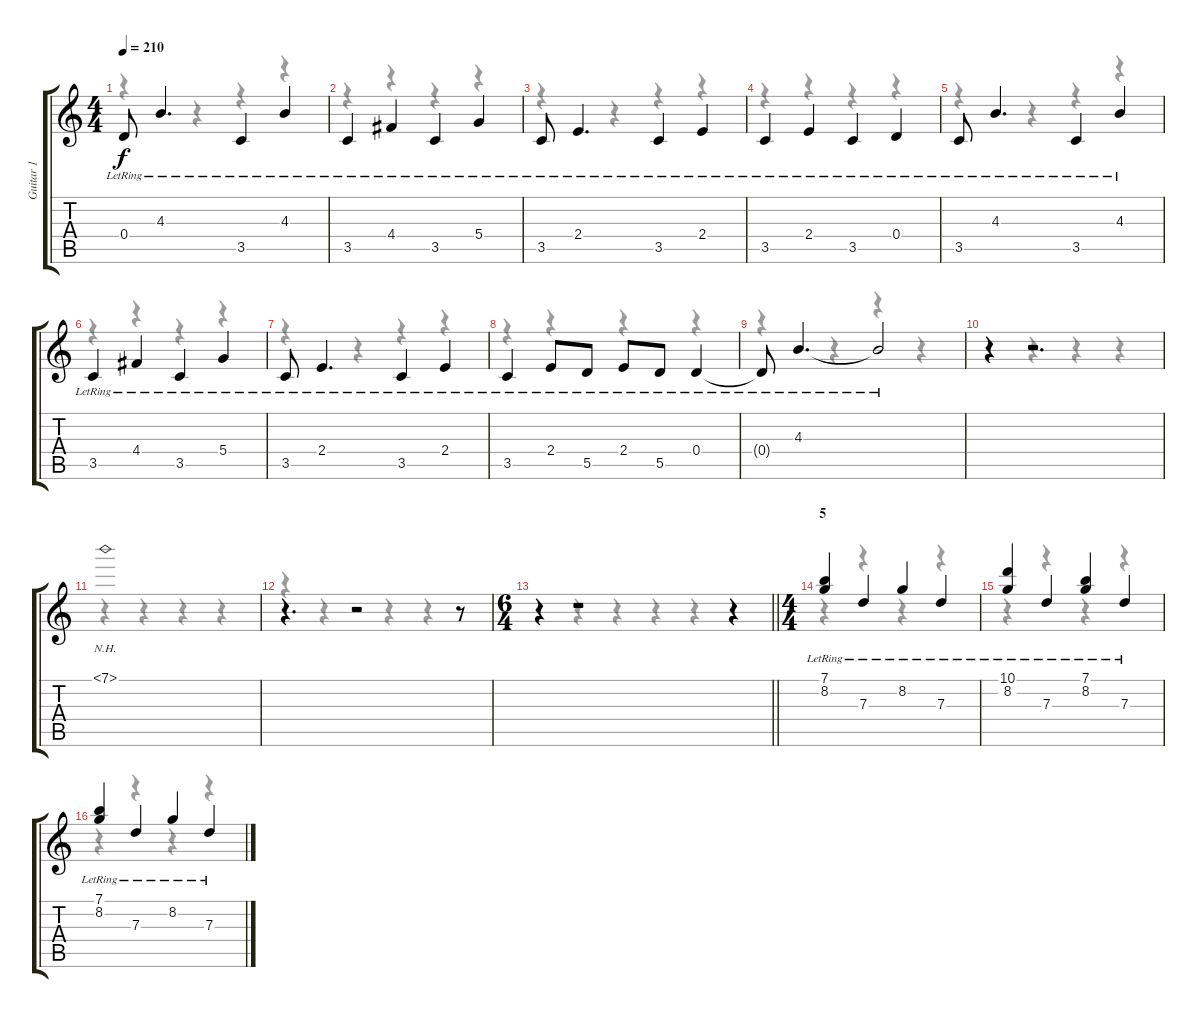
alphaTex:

\track ("Guitar 1" "Guitar 1") {instrument overdrivenguitar}
\staff {score tabs}
\tuning (E4 B3 G3 D3 A2 E2) {hide}
\voice
\ts (4 4)
\tempo 210
\clef g2
\ks c
0.4{lr t}.8{dy f} 4.3{lr}.4{d} 3.5{lr}.4 4.3{lr}.4 |
3.5{lr}.4 4.4{lr}.4 3.5{lr}.4 5.4{lr}.4 |
3.5{lr}.8 2.4{lr}.4{d} 3.5{lr}.4 2.4{lr}.4 |
3.5{lr}.4 2.4{lr}.4 3.5{lr}.4 0.4{lr}.4 |
3.5{lr}.8 4.3{lr}.4{d} 3.5{lr}.4 4.3{lr}.4 |
3.5{lr}.4 4.4{lr}.4 3.5{lr}.4 5.4{lr}.4 |
3.5{lr}.8 2.4{lr}.4{d} 3.5{lr}.4 2.4{lr}.4 |
3.5{lr}.4 2.4{lr}.8 5.5{lr}.8 2.4{lr}.8 5.5{lr}.8 0.4{lr}.4 |
0.4{lr t}.8 4.3{lr}.4{d} 4.3{lr t}.2 |
r.4 r.2{d} |
7.1{nh}.1 |
r.4{d} r.2 r.8 |
\ts (6 4)
\barLineRight lightlight
r.4 r.1 r.4 |
\ts (4 4)
\section ("" "5")
(7.1{lr} 8.2{lr}).4 7.3{lr}.4 8.2{lr}.4 7.3{lr}.4 |
(10.1{lr} 8.2{lr}).4 7.3{lr}.4 (7.1{lr} 8.2{lr}).4 7.3{lr}.4 |
(7.1{lr} 8.2{lr}).4 7.3{lr}.4 8.2{lr}.4 7.3{lr}.4
\voice
\clef g2
\ottava regular
\simile none
\ks c
r.4{dy f} r.4 r.4 r.4 |
r.4 r.4 r.4 r.4 |
r.4 r.4 r.4 r.4 |
r.4 r.4 r.4 r.4 |
r.4 r.4 r.4 r.4 |
r.4 r.4 r.4 r.4 |
r.4 r.4 r.4 r.4 |
r.4 r.4 r.4 r.4 |
r.4 r.4 r.4 r.4 |
r.4 r.4 r.4 r.4 |
r.4 r.4 r.4 r.4 |
r.4 r.4 r.4 r.4 |
\barLineRight lightlight
r.4 r.4 r.4 r.4 r.4 r.4 |
r.4 r.4 r.4 r.4 |
r.4 r.4 r.4 r.4 |
r.4 r.4 r.4 r.4
